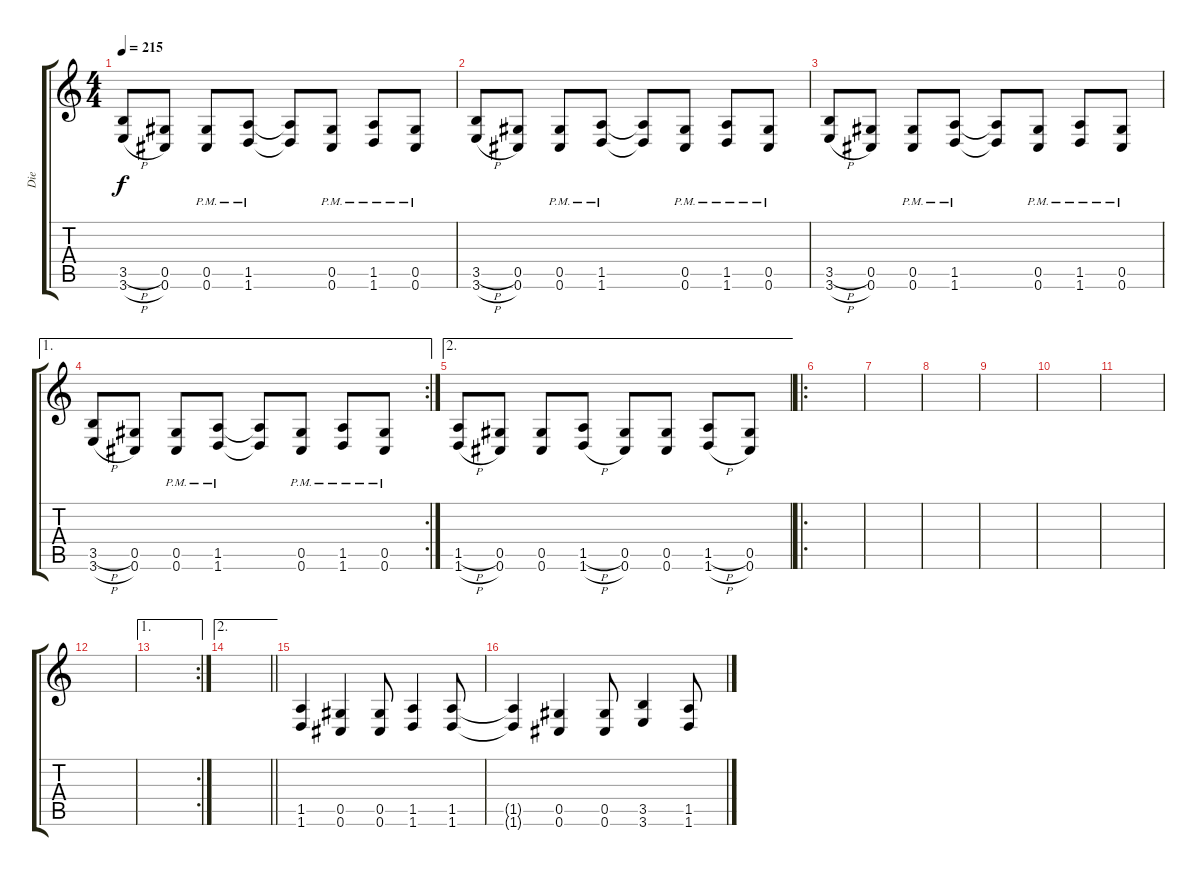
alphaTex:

\track ("Die" "Die") {instrument overdrivenguitar}
\staff {score tabs}
\tuning (Eb4 Bb3 Gb3 Db3 Ab2 Db2) {hide}
\ts (4 4)
\tempo 215
\clef g2
\ks aminor
(3.5{h} 3.6{h}).8{dy f} (0.5 0.6).8 (0.5{pm} 0.6{pm}).8 (1.5{pm} 1.6{pm}).8 (1.5{t} 1.6{t}).8 (0.5{pm} 0.6{pm}).8 (1.5{pm} 1.6{pm}).8 (0.5{pm} 0.6{pm}).8 |
(3.5{h} 3.6{h}).8 (0.5 0.6).8 (0.5{pm} 0.6{pm}).8 (1.5{pm} 1.6{pm}).8 (1.5{t} 1.6{t}).8 (0.5{pm} 0.6{pm}).8 (1.5{pm} 1.6{pm}).8 (0.5{pm} 0.6{pm}).8 |
(3.5{h} 3.6{h}).8 (0.5 0.6).8 (0.5{pm} 0.6{pm}).8 (1.5{pm} 1.6{pm}).8 (1.5{t} 1.6{t}).8 (0.5{pm} 0.6{pm}).8 (1.5{pm} 1.6{pm}).8 (0.5{pm} 0.6{pm}).8 |
\ae 1
\rc 2
(3.5{h} 3.6{h}).8 (0.5 0.6).8 (0.5{pm} 0.6{pm}).8 (1.5{pm} 1.6{pm}).8 (1.5{t} 1.6{t}).8 (0.5{pm} 0.6{pm}).8 (1.5{pm} 1.6{pm}).8 (0.5{pm} 0.6{pm}).8 |
\ae 2
(1.5{h} 1.6{h}).8 (0.5 0.6).8 (0.5 0.6).8 (1.5{h} 1.6{h}).8 (0.5 0.6).8 (0.5 0.6).8 (1.5{h} 1.6{h}).8 (0.5 0.6).8 |
\ro
|
|
|
|
|
|
|
\ae 1
\rc 2
|
\ae 2
\barLineRight lightlight
|
(1.5 1.6).4 (0.5 0.6).4 (0.5 0.6).8 (1.5 1.6).4 (1.5 1.6).8 |
(1.5{t} 1.6{t}).4 (0.5 0.6).4 (0.5 0.6).8 (3.5 3.6).4 (1.5 1.6).8
